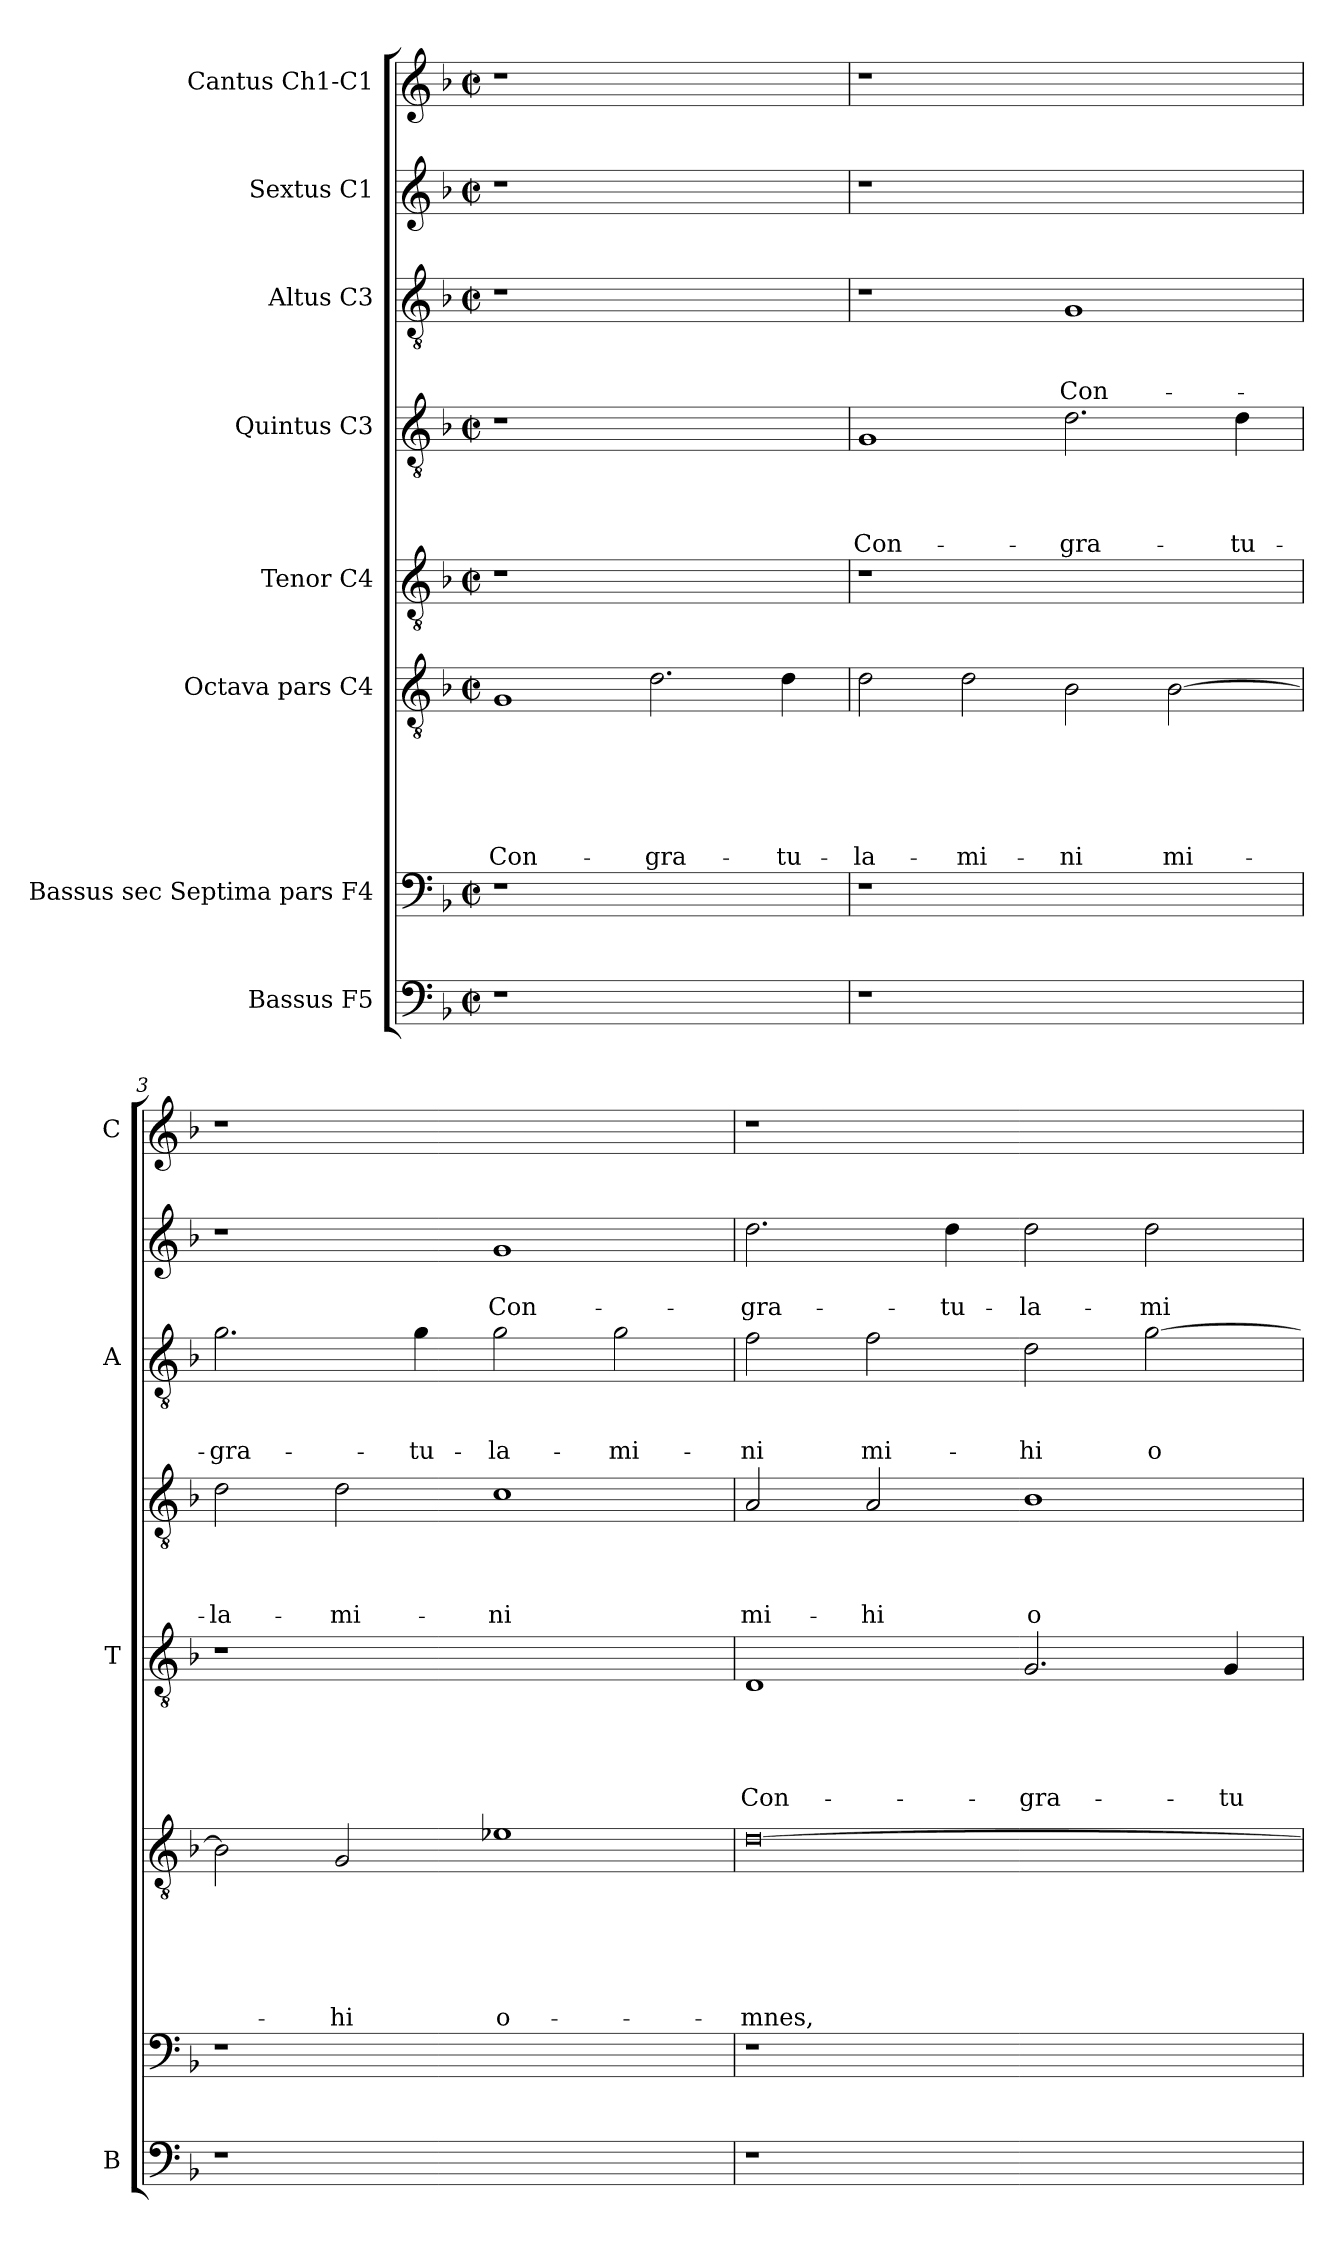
**kern	**kern	**kern	**text	**text	**text	**text	**text	**text	**kern	**text	**text	**text	**text	**text	**kern	**text	**text	**text	**text	**kern	**text	**text	**text	**kern	**text	**text	**kern
*part8	*part7	*part6	*part6	*part6	*part6	*part6	*part6	*part6	*part5	*part5	*part5	*part5	*part5	*part5	*part4	*part4	*part4	*part4	*part4	*part3	*part3	*part3	*part3	*part2	*part2	*part2	*part1
*staff8	*staff7	*staff6	*staff6	*staff6	*staff6	*staff6	*staff6	*staff6	*staff5	*staff5	*staff5	*staff5	*staff5	*staff5	*staff4	*staff4	*staff4	*staff4	*staff4	*staff3	*staff3	*staff3	*staff3	*staff2	*staff2	*staff2	*staff1
*I"Bassus F5	*I"Bassus sec Septima pars F4	*I"Octava pars C4	*	*	*	*	*	*	*I"Tenor C4	*	*	*	*	*	*I"Quintus C3	*	*	*	*	*I"Altus C3	*	*	*	*I"Sextus C1	*	*	*I"Cantus Ch1-C1
*I'B	*	*	*	*	*	*	*	*	*I'T	*	*	*	*	*	*	*	*	*	*	*I'A	*	*	*	*	*	*	*I'C
*clefF4	*clefF4	*clefGv2	*	*	*	*	*	*	*clefGv2	*	*	*	*	*	*clefGv2	*	*	*	*	*clefGv2	*	*	*	*clefG2	*	*	*clefG2
*k[b-]	*k[b-]	*k[b-]	*	*	*	*	*	*	*k[b-]	*	*	*	*	*	*k[b-]	*	*	*	*	*k[b-]	*	*	*	*k[b-]	*	*	*k[b-]
*F:	*F:	*F:	*	*	*	*	*	*	*F:	*	*	*	*	*	*F:	*	*	*	*	*F:	*	*	*	*F:	*	*	*F:
*M2/2	*M2/2	*M2/2	*	*	*	*	*	*	*M2/2	*	*	*	*	*	*M2/2	*	*	*	*	*M2/2	*	*	*	*M2/2	*	*	*M2/2
*met(c|)	*met(c|)	*met(c|)	*	*	*	*	*	*	*met(c|)	*	*	*	*	*	*met(c|)	*	*	*	*	*met(c|)	*	*	*	*met(c|)	*	*	*met(c|)
=1	=1	=1	=1	=1	=1	=1	=1	=1	=1	=1	=1	=1	=1	=1	=1	=1	=1	=1	=1	=1	=1	=1	=1	=1	=1	=1	=1
!	!	!	!	!	!	!	!	!LO:LY:b	!	!	!	!	!	!	!	!	!	!	!	!	!	!	!	!	!	!	!
1r	1r	1G	.	.	.	.	.	Con-	1r	.	.	.	.	.	1r	.	.	.	.	1r	.	.	.	1r	.	.	1r
!	!	!	!	!	!	!	!	!LO:LY:b	!	!	!	!	!	!	!	!	!	!	!	!	!	!	!	!	!	!	!
1ryy	1ryy	2.d\	.	.	.	.	.	-gra-	1ryy	.	.	.	.	.	1ryy	.	.	.	.	1ryy	.	.	.	1ryy	.	.	1ryy
!	!	!	!	!	!	!	!	!LO:LY:b	!	!	!	!	!	!	!	!	!	!	!	!	!	!	!	!	!	!	!
.	.	4d\	.	.	.	.	.	-tu-	.	.	.	.	.	.	.	.	.	.	.	.	.	.	.	.	.	.	.
=2	=2	=2	=2	=2	=2	=2	=2	=2	=2	=2	=2	=2	=2	=2	=2	=2	=2	=2	=2	=2	=2	=2	=2	=2	=2	=2	=2
!	!	!	!	!	!	!	!	!LO:LY:b	!	!	!	!	!	!	!	!	!	!	!LO:LY:b	!	!	!	!	!	!	!	!
1r	1r	2d\	.	.	.	.	.	-la-	1r	.	.	.	.	.	1G	.	.	.	Con-	1r	.	.	.	1r	.	.	1r
!	!	!	!	!	!	!	!	!LO:LY:b	!	!	!	!	!	!	!	!	!	!	!	!	!	!	!	!	!	!	!
.	.	2d\	.	.	.	.	.	-mi-	.	.	.	.	.	.	.	.	.	.	.	.	.	.	.	.	.	.	.
!	!	!	!	!	!	!	!	!LO:LY:b	!	!	!	!	!	!	!	!	!	!	!LO:LY:b	!	!	!	!LO:LY:b	!	!	!	!
1ryy	1ryy	2B-\	.	.	.	.	.	-ni	1ryy	.	.	.	.	.	2.d\	.	.	.	-gra-	1G	.	.	Con-	1ryy	.	.	1ryy
!	!	!	!	!	!	!	!	!LO:LY:b	!	!	!	!	!	!	!	!	!	!	!	!	!	!	!	!	!	!	!
.	.	[2B-\	.	.	.	.	.	mi-	.	.	.	.	.	.	.	.	.	.	.	.	.	.	.	.	.	.	.
!	!	!	!	!	!	!	!	!	!	!	!	!	!	!	!	!	!	!	!LO:LY:b	!	!	!	!	!	!	!	!
.	.	.	.	.	.	.	.	.	.	.	.	.	.	.	4d\	.	.	.	-tu-	.	.	.	.	.	.	.	.
=3	=3	=3	=3	=3	=3	=3	=3	=3	=3	=3	=3	=3	=3	=3	=3	=3	=3	=3	=3	=3	=3	=3	=3	=3	=3	=3	=3
!	!	!	!	!	!	!	!	!	!	!	!	!	!	!	!	!	!	!	!LO:LY:b	!	!	!	!LO:LY:b	!	!	!	!
1r	1r	2B-\]	.	.	.	.	.	.	1r	.	.	.	.	.	2d\	.	.	.	-la-	2.g\	.	.	-gra-	1r	.	.	1r
!	!	!	!	!	!	!	!	!LO:LY:b	!	!	!	!	!	!	!	!	!	!	!LO:LY:b	!	!	!	!	!	!	!	!
.	.	2G/	.	.	.	.	.	-hi	.	.	.	.	.	.	2d\	.	.	.	-mi-	.	.	.	.	.	.	.	.
!	!	!	!	!	!	!	!	!	!	!	!	!	!	!	!	!	!	!	!	!	!	!	!LO:LY:b	!	!	!	!
.	.	.	.	.	.	.	.	.	.	.	.	.	.	.	.	.	.	.	.	4g\	.	.	-tu-	.	.	.	.
!	!	!	!	!	!	!	!	!LO:LY:b	!	!	!	!	!	!	!	!	!	!	!LO:LY:b	!	!	!	!LO:LY:b	!	!	!LO:LY:b	!
1ryy	1ryy	1e-X	.	.	.	.	.	o-	1ryy	.	.	.	.	.	1c	.	.	.	-ni	2g\	.	.	-la-	1g	.	Con-	1ryy
!	!	!	!	!	!	!	!	!	!	!	!	!	!	!	!	!	!	!	!	!	!	!	!LO:LY:b	!	!	!	!
.	.	.	.	.	.	.	.	.	.	.	.	.	.	.	.	.	.	.	.	2g\	.	.	-mi-	.	.	.	.
=4	=4	=4	=4	=4	=4	=4	=4	=4	=4	=4	=4	=4	=4	=4	=4	=4	=4	=4	=4	=4	=4	=4	=4	=4	=4	=4	=4
!	!	!	!	!	!	!	!	!LO:LY:b	!	!	!	!	!	!LO:LY:b	!	!	!	!	!LO:LY:b	!	!	!	!LO:LY:b	!	!	!LO:LY:b	!
1r	1r	[0d	.	.	.	.	.	-mnes,	1D	.	.	.	.	Con-	2A/	.	.	.	mi-	2f\	.	.	-ni	2.dd\	.	-gra-	1r
!	!	!	!	!	!	!	!	!	!	!	!	!	!	!	!	!	!	!	!LO:LY:b	!	!	!	!LO:LY:b	!	!	!	!
.	.	.	.	.	.	.	.	.	.	.	.	.	.	.	2A/	.	.	.	-hi	2f\	.	.	mi-	.	.	.	.
!	!	!	!	!	!	!	!	!	!	!	!	!	!	!	!	!	!	!	!	!	!	!	!	!	!	!LO:LY:b	!
.	.	.	.	.	.	.	.	.	.	.	.	.	.	.	.	.	.	.	.	.	.	.	.	4dd\	.	-tu-	.
!	!	!	!	!	!	!	!	!	!	!	!	!	!	!LO:LY:b	!	!	!	!	!LO:LY:b	!	!	!	!LO:LY:b	!	!	!LO:LY:b	!
1ryy	1ryy	.	.	.	.	.	.	.	2.G/	.	.	.	.	-gra-	1B-	.	.	.	o-	2d\	.	.	-hi	2dd\	.	-la-	1ryy
!	!	!	!	!	!	!	!	!	!	!	!	!	!	!	!	!	!	!	!	!	!	!	!LO:LY:b	!	!	!LO:LY:b	!
.	.	.	.	.	.	.	.	.	.	.	.	.	.	.	.	.	.	.	.	[2g\	.	.	o-	2dd\	.	-mi-	.
!	!	!	!	!	!	!	!	!	!	!	!	!	!	!LO:LY:b	!	!	!	!	!	!	!	!	!	!	!	!	!
.	.	.	.	.	.	.	.	.	4G/	.	.	.	.	-tu-	.	.	.	.	.	.	.	.	.	.	.	.	.
=	=	=	=	=	=	=	=	=	=	=	=	=	=	=	=	=	=	=	=	=	=	=	=	=	=	=	=
*-	*-	*-	*-	*-	*-	*-	*-	*-	*-	*-	*-	*-	*-	*-	*-	*-	*-	*-	*-	*-	*-	*-	*-	*-	*-	*-	*-
